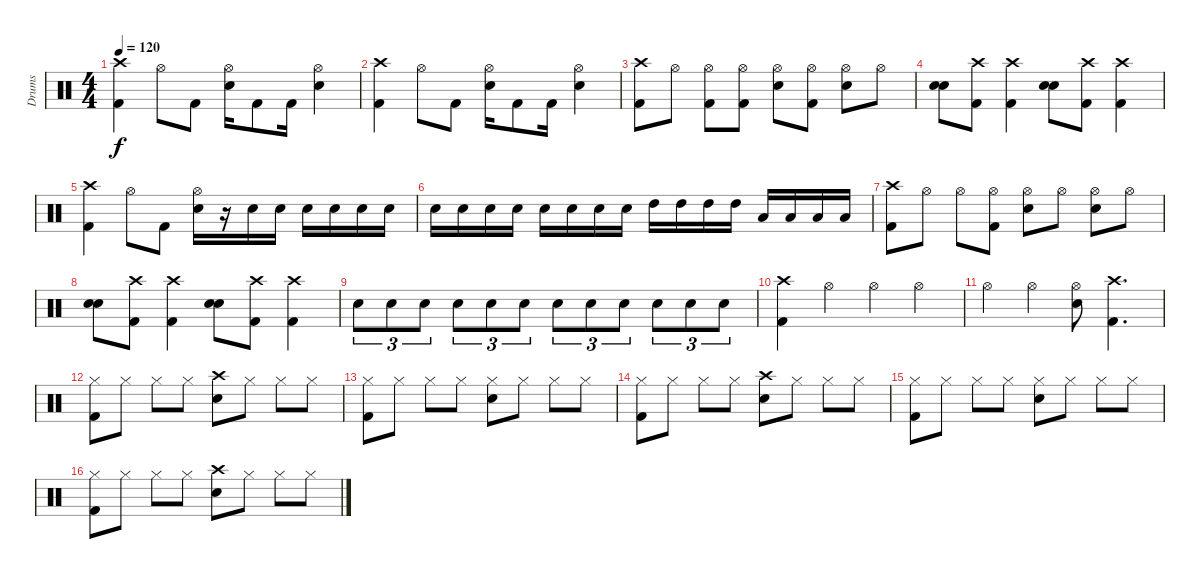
\track ("Drums" "Drums") {instrument percussion}
\staff {score}
\articulation defaults
\ts (4 4)
\tempo 120
\clef neutral
\ks c
("Crash high (hit)" "Kick (hit) 2").4{dy f} "Hi-Hat (open)".8 "Kick (hit) 2".8 ("Hi-Hat (open)" "Electric Snare (hit)").16 "Kick (hit) 2".8 "Kick (hit) 2".16 ("Hi-Hat (open)" "Electric Snare (hit)").4 |
("Crash high (hit)" "Kick (hit) 2").4 "Hi-Hat (open)".8 "Kick (hit) 2".8 ("Hi-Hat (open)" "Electric Snare (hit)").16 "Kick (hit) 2".8 "Kick (hit) 2".16 ("Hi-Hat (open)" "Electric Snare (hit)").4 |
("Crash high (hit)" "Kick (hit) 2").8 "Hi-Hat (open)".8 ("Hi-Hat (open)" "Kick (hit) 2").8 ("Hi-Hat (open)" "Kick (hit) 2").8 ("Hi-Hat (open)" "Electric Snare (hit)").8 ("Hi-Hat (open)" "Kick (hit) 2").8 ("Hi-Hat (open)" "Electric Snare (hit)").8 "Hi-Hat (open)".8 |
("Electric Snare (hit)" "Electric Snare (hit)").8 ("Crash high (hit)" "Kick (hit) 2").8 ("Crash high (hit)" "Kick (hit) 2").4 ("Electric Snare (hit)" "Electric Snare (hit)").8 ("Crash high (hit)" "Kick (hit) 2").8 ("Crash high (hit)" "Kick (hit) 2").4 |
("Crash high (hit)" "Kick (hit) 2").4 "Hi-Hat (open)".8 "Kick (hit) 2".8 ("Hi-Hat (open)" "Electric Snare (hit)").16 r.16 "Electric Snare (hit)".16 "Electric Snare (hit)".16 "Electric Snare (hit)".16 "Electric Snare (hit)".16 "Electric Snare (hit)".16 "Electric Snare (hit)".16 |
"Electric Snare (hit)".16 "Electric Snare (hit)".16 "Electric Snare (hit)".16 "Electric Snare (hit)".16 "Electric Snare (hit)".16 "Electric Snare (hit)".16 "Electric Snare (hit)".16 "Electric Snare (hit)".16 "High Tom (hit)".16 "High Tom (hit)".16 "High Tom (hit)".16 "High Tom (hit)".16 "Low Tom (hit)".16 "Low Tom (hit)".16 "Low Tom (hit)".16 "Low Tom (hit)".16 |
("Crash high (hit)" "Kick (hit) 2").8 "Hi-Hat (open)".8 "Hi-Hat (open)".8 ("Hi-Hat (open)" "Kick (hit) 2").8 ("Hi-Hat (open)" "Electric Snare (hit)").8 "Hi-Hat (open)".8 ("Hi-Hat (open)" "Electric Snare (hit)").8 "Hi-Hat (open)".8 |
("Electric Snare (hit)" "Electric Snare (hit)").8 ("Crash high (hit)" "Kick (hit) 2").8 ("Crash high (hit)" "Kick (hit) 2").4 ("Electric Snare (hit)" "Electric Snare (hit)").8 ("Crash high (hit)" "Kick (hit) 2").8 ("Crash high (hit)" "Kick (hit) 2").4 |
"Electric Snare (hit)".8{tu (3 2)} "Electric Snare (hit)".8{tu (3 2)} "Electric Snare (hit)".8{tu (3 2)} "Electric Snare (hit)".8{tu (3 2)} "Electric Snare (hit)".8{tu (3 2)} "Electric Snare (hit)".8{tu (3 2)} "Electric Snare (hit)".8{tu (3 2)} "Electric Snare (hit)".8{tu (3 2)} "Electric Snare (hit)".8{tu (3 2)} "Electric Snare (hit)".8{tu (3 2)} "Electric Snare (hit)".8{tu (3 2)} "Electric Snare (hit)".8{tu (3 2)} |
("Crash high (hit)" "Kick (hit) 2").4 "Hi-Hat (open)".4 "Hi-Hat (open)".4 "Hi-Hat (open)".4 |
"Hi-Hat (open)".4 "Hi-Hat (open)".4 ("Hi-Hat (open)" "Electric Snare (hit)").8 ("Crash high (hit)" "Kick (hit) 2").4{d} |
("Hi-Hat (closed)" "Kick (hit) 2").8 "Hi-Hat (closed)".8 "Hi-Hat (closed)".8 "Hi-Hat (closed)".8 ("Crash high (hit)" "Electric Snare (hit)").8 "Hi-Hat (closed)".8 "Hi-Hat (closed)".8 "Hi-Hat (closed)".8 |
("Hi-Hat (closed)" "Kick (hit) 2").8 "Hi-Hat (closed)".8 "Hi-Hat (closed)".8 "Hi-Hat (closed)".8 ("Hi-Hat (closed)" "Electric Snare (hit)").8 "Hi-Hat (closed)".8 "Hi-Hat (closed)".8 "Hi-Hat (closed)".8 |
("Hi-Hat (closed)" "Kick (hit) 2").8 "Hi-Hat (closed)".8 "Hi-Hat (closed)".8 "Hi-Hat (closed)".8 ("Crash high (hit)" "Electric Snare (hit)").8 "Hi-Hat (closed)".8 "Hi-Hat (closed)".8 "Hi-Hat (closed)".8 |
("Hi-Hat (closed)" "Kick (hit) 2").8 "Hi-Hat (closed)".8 "Hi-Hat (closed)".8 "Hi-Hat (closed)".8 ("Hi-Hat (closed)" "Electric Snare (hit)").8 "Hi-Hat (closed)".8 "Hi-Hat (closed)".8 "Hi-Hat (closed)".8 |
("Hi-Hat (closed)" "Kick (hit) 2").8 "Hi-Hat (closed)".8 "Hi-Hat (closed)".8 "Hi-Hat (closed)".8 ("Crash high (hit)" "Electric Snare (hit)").8 "Hi-Hat (closed)".8 "Hi-Hat (closed)".8 "Hi-Hat (closed)".8
